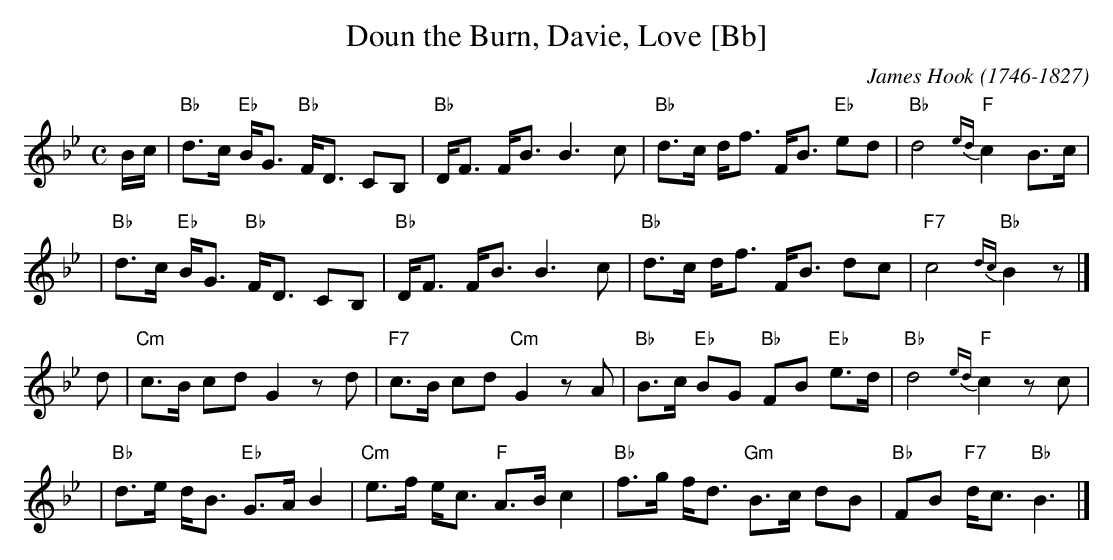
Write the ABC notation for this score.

X:1
T: Doun the Burn, Davie, Love [Bb]
C: James Hook (1746-1827)
M: C
L: 1/16
K: Bb
Bc \
| "Bb"d3c "Eb"BG3 "Bb"FD3 C2B,2 | "Bb"DF3 FB3 B6 c2 \
| "Bb"d3c df3 FB3 "Eb"e2d2 | "Bb"d8 "F"{ed}c4 B3c |
| "Bb"d3c "Eb"BG3 "Bb"FD3 C2B,2 | "Bb"DF3 FB3 B6 c2 \
| "Bb"d3c df3  FB3 d2c2 | "F7"c8 "Bb"{dc}B4 z2 |]
d2 \
| "Cm"c3B c2d2 G4 z2d2 | "F7"c3B c2d2 "Cm"G4 z2A2 \
| "Bb"B3c "Eb"B2G2 "Bb"F2B2 "Eb"e3d | "Bb"d8 "F"{ed}c4 z2c2 |
| "Bb"d3e dB3 "Eb"G3A B4 | "Cm"e3f ec3 "F"A3B c4 \
| "Bb"f3g fd3 "Gm"B3c d2B2 | "Bb"F2B2 "F7"dc3 "Bb"B6 |]
